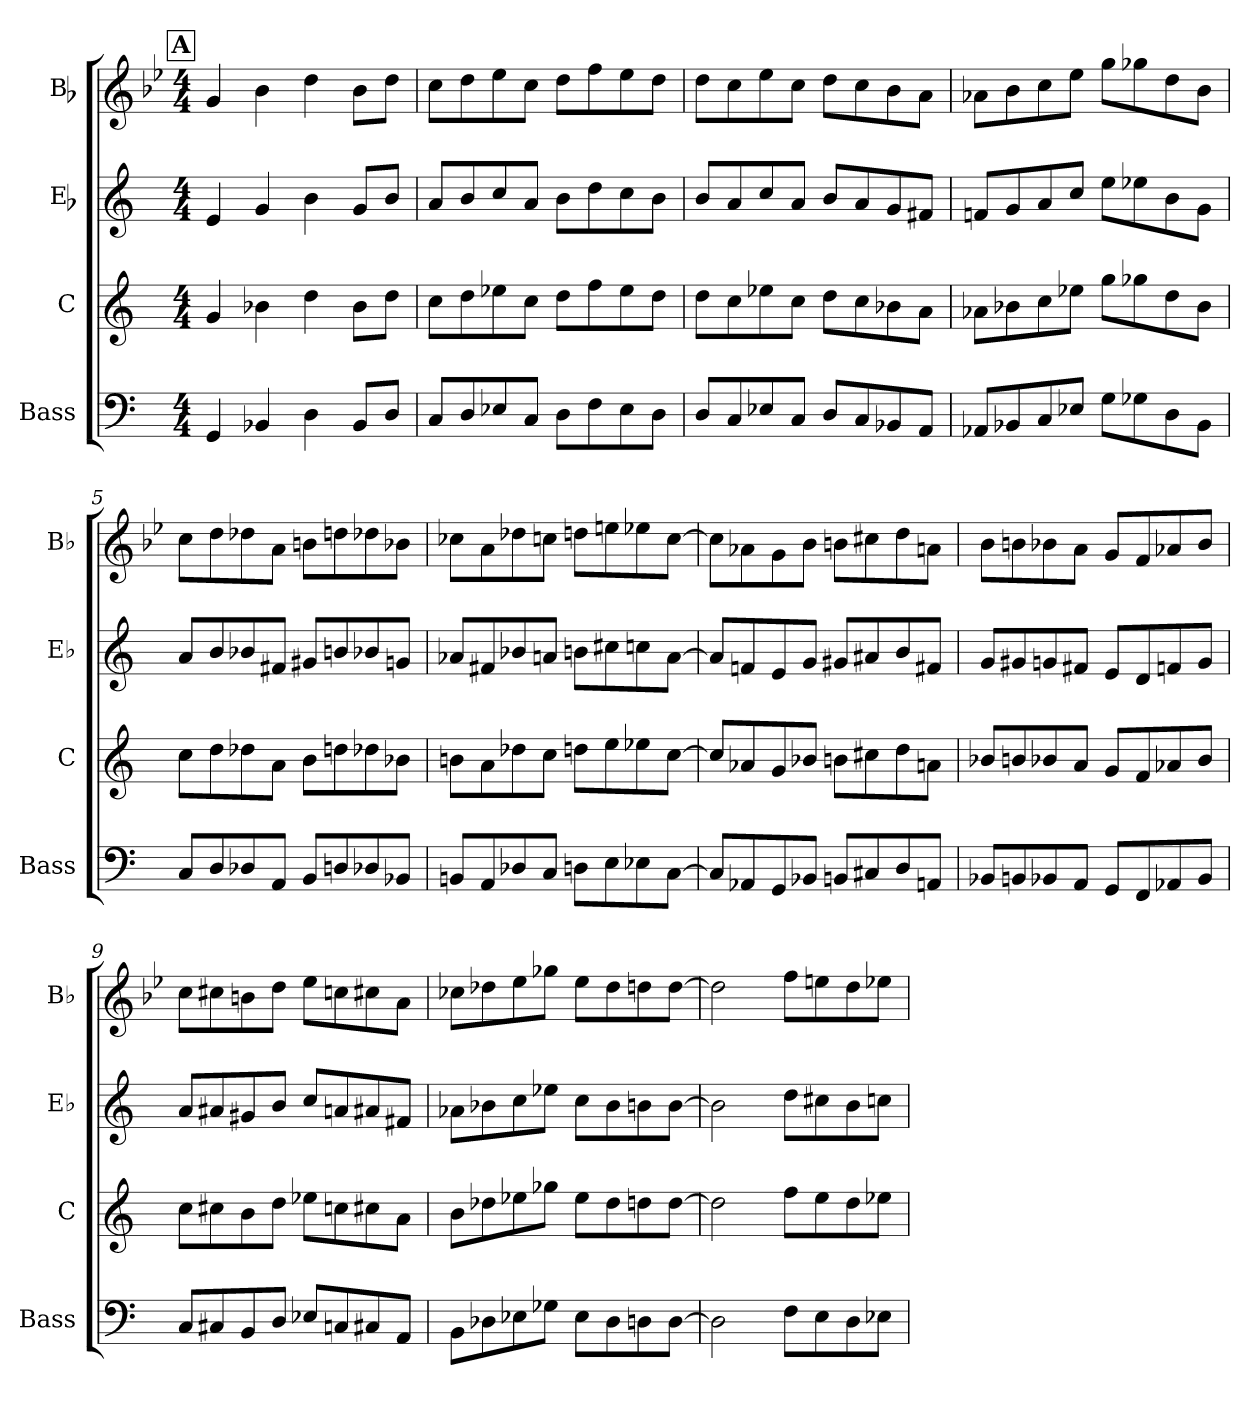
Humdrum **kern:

**kern	**kern	**kern	**kern
*part4	*part3	*part2	*part1
*staff4	*staff3	*staff2	*staff1
*I"Bass	*I"C	*I"Eb	*I"Bb
*I'Bass	*I'C	*I'Eb	*I'Bb
*clefF4	*clefG2	*clefG2	*clefG2
*	*	*ITrd5c9	*ITrd8c14
*k[]	*k[]	*k[b-e-a-]	*k[b-e-]
*M4/4	*M4/4	*M4/4	*M4/4
!!LO:REH:place=s1:a:B:fs=12:t=A
=1	=1	=1	=1
4GG/	4g/	4G/	4G/
4BB-X/	4b-X\	4B-/	4B-\
4D\	4dd\	4d\	4d\
8BB-/L	8b-\L	8B-/L	8B-\L
8D/J	8dd\J	8d/J	8d\J
=2	=2	=2	=2
8C/L	8cc\L	8c/L	8c\L
8D/	8dd\	8d/	8d\
8E-X/	8ee-X\	8e-/	8e-\
8C/J	8cc\J	8c/J	8c\J
8D\L	8dd\L	8d\L	8d\L
8F\	8ff\	8f\	8f\
8E-\	8ee-\	8e-\	8e-\
8D\J	8dd\J	8d\J	8d\J
=3	=3	=3	=3
8D/L	8dd\L	8d/L	8d\L
8C/	8cc\	8c/	8c\
8E-X/	8ee-X\	8e-/	8e-\
8C/J	8cc\J	8c/J	8c\J
8D/L	8dd\L	8d/L	8d\L
8C/	8cc\	8c/	8c\
8BB-X/	8b-X\	8B-/	8B-\
8AA/J	8a\J	8An/J	8A\J
=4	=4	=4	=4
8AA-X/L	8a-X\L	8A-X/L	8A-X\L
8BB-X/	8b-X\	8B-/	8B-\
8C/	8cc\	8c/	8c\
8E-X/J	8ee-X\J	8e-/J	8e-\J
8G\L	8gg\L	8g\L	8g\L
8G-X\	8gg-X\	8g-X\	8g-X\
8D\	8dd\	8d\	8d\
8BB-\J	8b-\J	8B-\J	8B-\J
!!LO:LB:g=z
=5	=5	=5	=5
8C/L	8cc\L	8c/L	8c\L
8D/	8dd\	8d/	8d\
8D-X/	8dd-X\	8d-X/	8d-X\
8AA/J	8a\J	8An/J	8A\J
8BB/L	8b\L	8Bn/L	8Bn\L
8Dn/	8ddn\	8dn/	8dn\
8D-X/	8dd-X\	8d-X/	8d-X\
8BB-X/J	8b-X\J	8B-X/J	8B-X\J
=6	=6	=6	=6
8BBn/L	8bn\L	8c-X/L	8c-X\L
8AA/	8a\	8An/	8A\
8D-X/	8dd-X\	8d-X/	8d-X\
8C/J	8cc\J	8cn/J	8cn\J
8Dn\L	8ddn\L	8dn\L	8dn\L
8E\	8ee\	8en\	8en\
8E-X\	8ee-X\	8e-X\	8e-X\
[8C\J	[8cc\J	[8c\J	[8c\J
=7	=7	=7	=7
8C/L]	8cc/L]	8c/L]	8c\L]
8AA-X/	8a-X/	8A-X/	8A-X\
8GG/	8g/	8G/	8G\
8BB-X/J	8b-X/J	8B-/J	8B-\J
8BBn/L	8bn\L	8Bn/L	8Bn\L
8C#X/	8cc#X\	8c#X/	8c#X\
8D/	8dd\	8d/	8d\
8AAn/J	8an\J	8An/J	8An\J
=8	=8	=8	=8
8BB-X/L	8b-X/L	8B-/L	8B-\L
8BBn/	8bn/	8Bn/	8Bn\
8BB-X/	8b-X/	8B-X/	8B-X\
8AA/J	8a/J	8An/J	8A\J
8GG/L	8g/L	8G/L	8G/L
8FF/	8f/	8F/	8F/
8AA-X/	8a-X/	8A-X/	8A-X/
8BB-/J	8b-/J	8B-/J	8B-/J
!!LO:PB:g=z
=9	=9	=9	=9
8C/L	8cc\L	8c/L	8c\L
8C#X/	8cc#X\	8c#X/	8c#X\
8BB/	8b\	8Bn/	8Bn\
8D/J	8dd\J	8d/J	8d\J
8E-X/L	8ee-X\L	8e-/L	8e-\L
8Cn/	8ccn\	8cn/	8cn\
8C#X/	8cc#X\	8c#X/	8c#X\
8AA/J	8a\J	8An/J	8A\J
=10	=10	=10	=10
8BB\L	8b\L	8c-X\L	8c-X\L
8D-X\	8dd-X\	8d-X\	8d-X\
8E-X\	8ee-X\	8e-\	8e-\
8G-X\J	8gg-X\J	8g-X\J	8g-X\J
8E-\L	8ee-\L	8e-\L	8e-\L
8D-\	8dd-\	8d-\	8d-\
8Dn\	8ddn\	8dn\	8dn\
[8D\J	[8dd\J	[8d\J	[8d\J
=11	=11	=11	=11
2D\]	2dd\]	2d\]	2d\]
8F\L	8ff\L	8f\L	8f\L
8E\	8ee\	8en\	8en\
8D\	8dd\	8d\	8d\
8E-X\J	8ee-X\J	8e-X\J	8e-X\J
=	=	=	=
*-	*-	*-	*-
